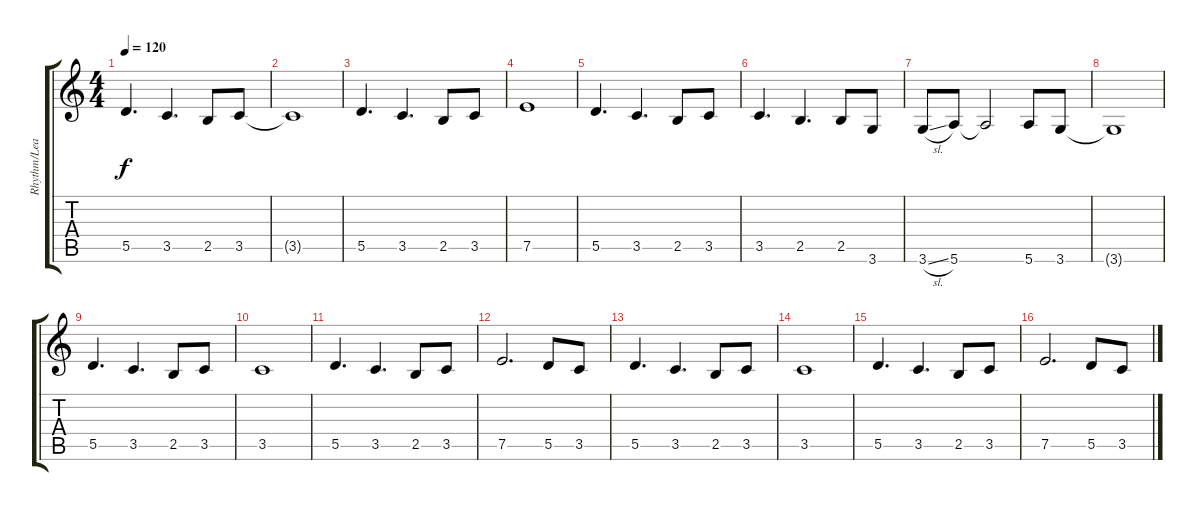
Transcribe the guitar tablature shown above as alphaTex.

\track ("Rhythm/Lead" "Rhythm/Lea") {instrument distortionguitar}
\staff {score tabs}
\tuning (E4 B3 G3 D3 A2 E2) {hide}
\ts (4 4)
\tempo 120
\clef g2
\ks c
5.5.4{d dy f} 3.5.4{d} 2.5.8 3.5.8 |
3.5{t}.1 |
5.5.4{d} 3.5.4{d} 2.5.8 3.5.8 |
7.5.1 |
5.5.4{d} 3.5.4{d} 2.5.8 3.5.8 |
3.5.4{d} 2.5.4{d} 2.5.8 3.6.8 |
3.6{sl}.8 5.6.8 5.6{t}.2 5.6.8 3.6.8 |
3.6{t}.1 |
5.5.4{d} 3.5.4{d} 2.5.8 3.5.8 |
3.5.1 |
5.5.4{d} 3.5.4{d} 2.5.8 3.5.8 |
7.5.2{d} 5.5.8 3.5.8 |
5.5.4{d} 3.5.4{d} 2.5.8 3.5.8 |
3.5.1 |
5.5.4{d} 3.5.4{d} 2.5.8 3.5.8 |
7.5.2{d} 5.5.8 3.5.8
